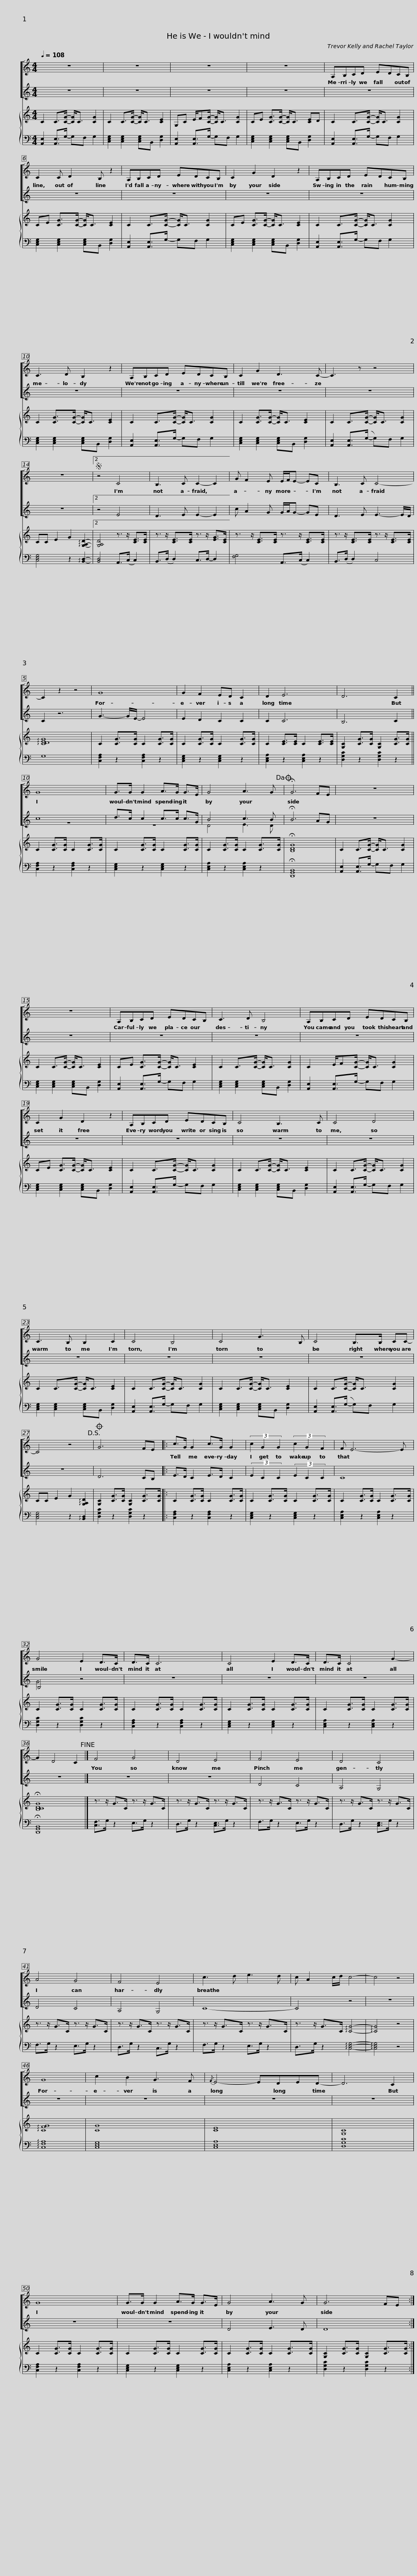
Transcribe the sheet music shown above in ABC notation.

X:1
%%score [ 1 ( 2 3 ) ] { 4 | 5 }
L:1/8
Q:1/4=108
M:4/4
I:linebreak $
K:C
V:1 treble
V:2 treble
V:3 treble
V:4 treble
V:5 bass
V:1
 z8 | z8 | z8 | z8 |$ A,B,CD EDCB, | %5
 C2 C D2 B, z2 | A,B,CD EDCB, |$ C2 G2 D2 z2 | A,B,CD EDCB, | C3 D B,2 z2 |$ %10
 A,B,CD EDCB, | C2 G2 D3 C- | C3 z z4 | z8 |2$S z4 C4 | %15
 B,3 C C2- C2 | G F2 E E/F/E- EC | B,3 C C4- |$ C2 z2 z4 | G8 | %20
 G2 F2 ED C2 | D2 E6 | D6 C2 ||$ G8 | G>G G2 A>G G>E | %25
 G4 A3 G!dacoda! | !fermata!G6 FE | z8 |$ z8 | A,B,CD EDCB, | %30
 C3 D B,4 |$ A,B,CD EDCB, | C2 G2 D2 z2 | A,B,CD EDCB, |$ C4 B,3 C | %35
 C4 D4 | C3 B, B,2 C2 | C4 B,4 |$ C4 G3 B, | C4 B,>B, CC- | %40
 C4 z4!D.S.! |O G6 FE |:$ c>G G2 c>G G2 | (3c2 G2 G2 (3c2 G2 F2 | F E6- E | %45
 G4 E2 D>C |$ D>C C6 | C4 E2 D>C | D>C C4 G2- | G2 D4 C2!fine! |]$ %50
 F4 G4 | D4 E4 | F4 E4 | D4 C4 |$ A4 G4 | %55
 F4 E4 | c3 d e3 d | c A2 c/d/ c4- | c4 z4 |$ G8 | %60
 c2 B2 G3 F |{/F} E4- EDED- | D6 C2 | G8 | G>G G2 A>G G>E |$ %65
 G4 A3 G | G6 FE :| %67
V:2
 z8 | z8 | z8 | z8 |$ z8 | %5
 z8 | z8 |$ z8 | z8 | z8 |$ %10
 z8 | z8 | z8 | z8 |2$ z4 E4 | %15
 D3 E E2- E2 | c A2 G G/A/G- GE | D3 E E3- E/D/ |$ C2 z6 | G3- G/E/- E4 | %20
 E2 D2 C2 C2 | C2 C6 | B,6 C2 ||$ c8 | d>c c2 c>c c>G | %25
 B4 c3 B | !fermata!B6 AG | z8 |$ z8 | z8 | %30
 z8 |$ z8 | z8 | z8 |$ z8 | %35
 z8 | z8 | z8 |$ z8 | z8 | %40
 z8 | D6 CB, |:$ E>D C2 E>D C2 | (3E2 C2 C2 (3E2 C2 C2 | C8 | %45
 B,4 z4 |$ z8 | z8 | z8 | z8 |]$ %50
 z8 | z8 | D4 C4 | A,4 G,4 |$ D4 C4 | %55
 A,4 G,4 | C8- | C4 z4 | z8 |$ z8 | %60
 z8 | z8 | z8 | z8 | z8 |$ %65
 D4 E3 D | D8 :| %67
V:3
 x8 | x8 | x8 | x8 |$ x8 | %5
 x8 | x8 |$ x8 | x8 | x8 |$ %10
 x8 | x8 | x8 | x8 |2$ x8 | %15
 x8 | x8 | x8 |$ x8 | x8 | %20
 x8 | x8 | x8 ||$ z8 | z8 | %25
 D4 E3 D | x8 | x8 |$ x8 | x8 | %30
 x8 |$ x8 | x8 | x8 |$ x8 | %35
 x8 | x8 | x8 |$ x8 | x8 | %40
 x8 | x8 |:$ x8 | x8 | x8 | %45
 G4 z4 |$ x8 | x8 | x8 | x8 |]$ %50
 x8 | x8 | x8 | x8 |$ x8 | %55
 x8 | x8 | x8 | x8 |$ x8 | %60
 x8 | x8 | x8 | x8 | x8 |$ %65
 x8 | x8 :| %67
V:4
 C2 C>[CG]- [CG]<C [CG]2 | C2 C>[CG]- [CG]<C [CE]2 | G,C E/F[CG]/- [CG]<C [CG]2 | CE [CG]>[CG]- [CG]<C [CE]D |$ C2 C>[CG]- [CG]<C [CG]2 | %5
 CE [CG]>[CG]- [CG]<C [CE]2 | C2 C>[CG]- [CG]<C [CG]2 |$ CE [CG]>[CG]- [CG]<C [CE]2 | C2 C>[CG]- [CG]<C [CG]2 | C2 [CG]>[CG]- [CG]<C [CE]2 |$ %10
 C2 C>[CG]- [CG]<C [CG]2 | C2 [CG]>[CG]- [CG]<C [CE]2 | C2 C>[CG]- [CG]<C [CG]2 | CC E2 G2 !arpeggio![G,A,D]2- |2$ [G,A,D]4 z3/2 z/ [CE]>[CE] | %15
 z3/2 z/ [CE]>[CE] z3/2 z/ [EG]>[CE] | z3/2 z/ [CE]>[CE] z3/2 z/ [CE]>[CE] | z3/2 z/ [CE]>[CE] z3/2 z/ [CE]>[CE] |$ !arpeggio![CDEG]8 | C2 [CG]>[CG] C2 [CG]>[CG] | %20
 C2 [CG]>[CG] C2 [CG]>[CG] | C2 [CE]>[CE] C2 [CE]>[CE] | [G,C]2 [CG]>[CG] [G,C]2 [CG]>[CG] ||$ C2 [CG]>[CG] C2 [CG]>[CG] | C2 [CG]>[CG] C2 [CG]>[CG] | %25
 C2 [CG]>[CG] C2 [CG]>[CG] | !fermata![B,DG]8 | C2 C>[CG]- [CG]<C [CG]2 |$ C2 C>[CG]- [CG]<C [CE]2 | CE [CG]>[CG]- [CG]<C [CE]2 | %30
 C2 C>[CG]- [CG]<C [CG]2 |$ C2 E/F[CG]/- [CG]<C [CG]2 | CE [CG]>[CG]- [CG]<C [CE]2 | C2 C>[CG]- [CG]<C [CG]2 |$ C2 C>[CG]- [CG]<C [CE]2 | %35
 C2 C>[CG]- [CG]<C [CG]2 | C2 C>[CG]- [CG]<C [CE]2 | C2 C>[CG]- [CG]<C [CG]2 |$ C2 C>[CG]- [CG]<C [CE]2 | C2 C>[CG]- [CG]<C [CG]2 | %40
 CC E2 G2 !arpeggio![G,A,D]2 | [G,C]2 [CG]>[CG] [G,C]2 [CG]>[CG] |:$ C2 [CG]>[CG] C2 [CG]>[CG] | C2 [CG]>[CG] C2 [CG]>[CG] | C2 [CG]>[CG] C2 [CG]>[CG] | %45
 C2 [CG]>[CG] C2 [CG]>[CG] |$ C2 [CG]>[CG] C2 [CG]>[CG] | C2 [CG]>[CG] C2 [CG]>[CG] | C2 [CG]>[CG] C2 [CG]>[CG] | !fermata![B,CDG]8 |]$ %50
 z3/2 z/ G>C z3/2 z/ G>C | z3/2 z/ G>C z3/2 z/ G>C | z3/2 z/ G>C z3/2 z/ G>C | z3/2 z/ G>C z3/2 z/ G>C |$ z3/2 z/ G>C z3/2 z/ G>C | %55
 z3/2 z/ G>C z3/2 z/ G>C | z3/2 z/ G>C z3/2 z/ G>C | z3/2 z/ G>C !arpeggio![CG]4- | !arpeggio![CG]4 z4 |$ !arpeggio![CFG]8 | %60
 [CG]8 | [CE]8 | [G,C]8 | C2 [CG]>[CG] C2 [CG]>[CG] | C2 [CG]>[CG] C2 [CG]>[CG] |$ %65
 C2 [CG]>[CG] C2 [CG]>[CG] | [G,C]2 [CG]>[CG] [G,C]2 [CG]>[CG] :| %67
V:5
 [A,,E,]2 [A,,E,]>G,- G,F, G,2 | [C,E,G,]2 [C,E,G,]2 [C,E,G,]B,, [D,G,]2 | [A,,E,]2 [A,,E,]>G,- G,F, G,2 | [C,E,G,]2 [C,E,G,]2 [C,E,G,]B,, [D,G,]2 |$ [A,,E,]2 [A,,E,]>G,- G,F, G,2 | %5
 [C,E,G,]2 [C,E,G,]2 [C,E,G,]B,, [D,G,]2 | [A,,E,]2 [A,,E,]>G,- G,F, G,2 |$ [C,E,G,]2 [C,E,G,]2 [C,E,G,]B,, [D,G,]2 | [A,,E,]2 [A,,E,]>G,- G,F, G,2 | [C,E,G,]2 [C,E,G,]2 [C,E,G,]B,, [D,G,]2 |$ %10
 [A,,E,]2 [A,,E,]>G,- G,F, G,2 | [C,E,G,]2 [C,E,G,]2 [C,E,G,]B,, [D,G,]2 | [A,,E,]2 [A,,E,]>(G,- G,)F, G,2 | [C,E,G,]4 z2 !arpeggio![B,,D,]2- |2$ [B,,D,]4 A,,>(C, C,2) | %15
 B,,>(D, D,2) C,>D,- D,2 | [F,G,]4 A,,>(C, C,2) | B,,>(D, D,2) C,4 |$ G,8 | [C,F,A,]2 z2 [C,F,A,]2 z2 | %20
 [C,E,G,]2 z2 [C,E,G,]2 z2 | [C,E,A,]2 z2 [C,E,A,]2 z2 | [D,G,C]2 z2 [D,G,C]2 z2 ||$ [C,F,A,]2 z2 [C,F,A,]2 z2 | [C,E,G,]2 z2 [C,E,G,]2 z2 | %25
 [C,E,A,]2 z2 [C,E,A,]2 z2 | !fermata![D,,G,,B,,]8 | [A,,E,]2 [A,,E,]>G,- G,F, G,2 |$ [C,E,G,]2 [C,E,G,]2 [C,E,G,]B,, [D,G,]2 | [A,,E,]2 [A,,E,]>G,- G,F, G,2 | %30
 [C,E,G,]2 [C,E,G,]2 [C,E,G,]B,, [D,G,]2 |$ [A,,E,]2 [A,,E,]>G,- G,F, G,2 | [C,E,G,]2 [C,E,G,]2 [C,E,G,]B,, [D,G,]2 | [A,,E,]2 [A,,E,]>G,- G,F, G,2 |$ [C,E,G,]2 [C,E,G,]2 [C,E,G,]B,, [D,G,]2 | %35
 [A,,E,]2 [A,,E,]>G,- G,F, G,2 | [C,E,G,]2 [C,E,G,]2 [C,E,G,]B,, [D,G,]2 | [A,,E,]2 [A,,E,]>G,- G,F, G,2 |$ [C,E,G,]2 [C,E,G,]2 [C,E,G,]B,, [D,G,]2 | [A,,E,]2 [A,,E,]>(G,- G,)F, G,2 | %40
 [C,E,G,]4 z2 !arpeggio![B,,D,]2 | [D,G,C]2 z2 [D,G,C]2 z2 |:$ [C,F,A,]2 z2 [C,F,A,]2 z2 | [C,E,G,]2 z2 [C,E,G,]2 z2 | [C,E,A,]2 z2 [C,E,A,]2 z2 | %45
 [D,G,C]2 z2 [D,G,C]2 z2 |$ [C,F,A,]2 z2 [C,F,A,]2 z2 | [C,E,G,]2 z2 [C,E,G,]2 z2 | [C,E,A,]2 z2 [C,E,A,]2 z2 | !fermata![D,,G,,B,,]8 |]$ %50
 [C,F,]>G, z2 E,>G, z2 | D,>G, z2 [C,E,]>G, z2 | F,>G, z2 E,>G, z2 | D,>G, z2 [C,E,]>G, z2 |$ F,>G, z2 E,>G, z2 | %55
 D,>G, z2 C,>G, z2 | F,>G, z2 E,>G, z2 | D,>G, z2 !arpeggio![C,E,G,]4- | !arpeggio![C,E,G,]4 z4 |$ !arpeggio![C,F,A,]8 | %60
 [C,E,G,]8 | [C,E,A,]8 | [D,G,C]8 | [C,F,A,]2 z2 [C,F,A,]2 z2 | [C,E,G,]2 z2 [C,E,G,]2 z2 |$ %65
 [C,E,A,]2 z2 [C,E,A,]2 z2 | [D,G,C]2 z2 [D,G,C]2 z2 :| %67
